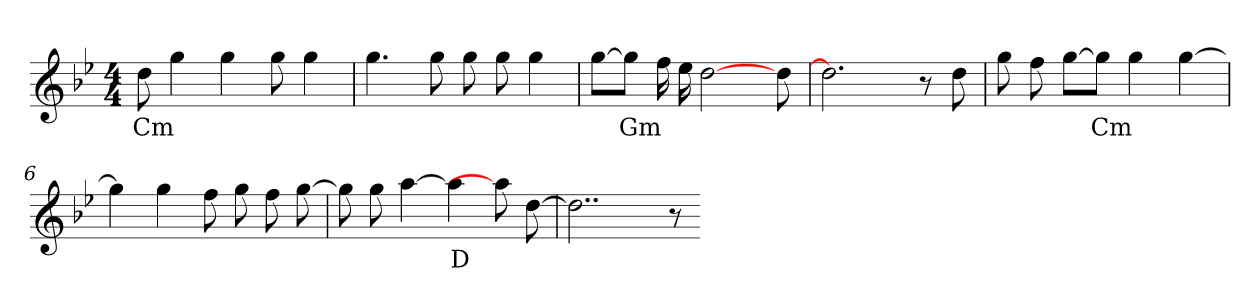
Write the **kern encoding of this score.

**kern	**text
*part1	*part1
*staff1	*staff1
*clefG2	*
*k[b-e-]	*
*M4/4	*
=1	=1
8dd	Cm
4gg	.
4gg	.
8gg	.
4gg	.
=2	=2
4.gg	.
8gg	.
8gg	.
8gg	.
4gg	.
=3	=3
[8ggL	.
8ggJ]	Gm
16ff	.
16ee-	.
[2dd	.
8dd	.
=4	=4
2.dd]	.
8r	.
8dd	.
=5	=5
8gg	.
8ff	.
[8ggL	.
8ggJ]	Cm
4gg	.
[4gg	.
=6	=6
4gg]	.
4gg	.
8ff	.
8gg	.
8ff	.
[8gg	.
=7	=7
8gg]	.
8gg	.
[4aa	.
4aa]	D
8aa]	.
[8dd	.
=8	=8
2..dd]	.
8r	.
=-	=-
*-	*-
